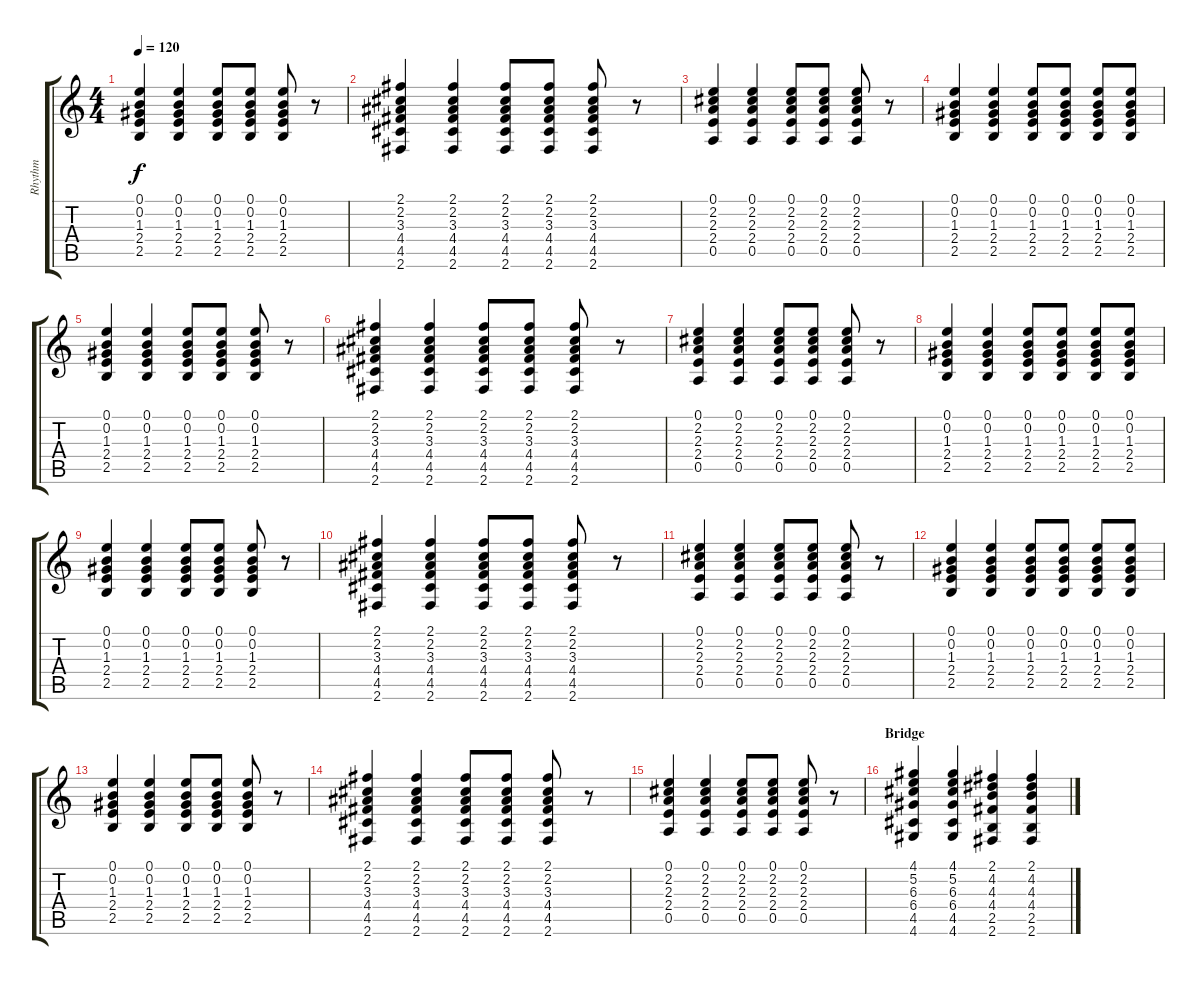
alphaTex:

\track ("Rhythm" "Rhythm") {instrument acousticguitarsteel}
\staff {score tabs}
\tuning (E4 B3 G3 D3 A2 E2) {hide}
\ts (4 4)
\tempo 120
\clef g2
\ks c
(0.1 0.2 1.3 2.4 2.5).4{dy f} (0.1 0.2 1.3 2.4 2.5).4 (0.1 0.2 1.3 2.4 2.5).8 (0.1 0.2 1.3 2.4 2.5).8 (0.1 0.2 1.3 2.4 2.5).8 r.8 |
(2.1 2.2 3.3 4.4 4.5 2.6).4 (2.1 2.2 3.3 4.4 4.5 2.6).4 (2.1 2.2 3.3 4.4 4.5 2.6).8 (2.1 2.2 3.3 4.4 4.5 2.6).8 (2.1 2.2 3.3 4.4 4.5 2.6).8 r.8 |
(0.1 2.2 2.3 2.4 0.5).4 (0.1 2.2 2.3 2.4 0.5).4 (0.1 2.2 2.3 2.4 0.5).8 (0.1 2.2 2.3 2.4 0.5).8 (0.1 2.2 2.3 2.4 0.5).8 r.8 |
(0.1 0.2 1.3 2.4 2.5).4 (0.1 0.2 1.3 2.4 2.5).4 (0.1 0.2 1.3 2.4 2.5).8 (0.1 0.2 1.3 2.4 2.5).8 (0.1 0.2 1.3 2.4 2.5).8 (0.1 0.2 1.3 2.4 2.5).8 |
(0.1 0.2 1.3 2.4 2.5).4 (0.1 0.2 1.3 2.4 2.5).4 (0.1 0.2 1.3 2.4 2.5).8 (0.1 0.2 1.3 2.4 2.5).8 (0.1 0.2 1.3 2.4 2.5).8 r.8 |
(2.1 2.2 3.3 4.4 4.5 2.6).4 (2.1 2.2 3.3 4.4 4.5 2.6).4 (2.1 2.2 3.3 4.4 4.5 2.6).8 (2.1 2.2 3.3 4.4 4.5 2.6).8 (2.1 2.2 3.3 4.4 4.5 2.6).8 r.8 |
(0.1 2.2 2.3 2.4 0.5).4 (0.1 2.2 2.3 2.4 0.5).4 (0.1 2.2 2.3 2.4 0.5).8 (0.1 2.2 2.3 2.4 0.5).8 (0.1 2.2 2.3 2.4 0.5).8 r.8 |
(0.1 0.2 1.3 2.4 2.5).4 (0.1 0.2 1.3 2.4 2.5).4 (0.1 0.2 1.3 2.4 2.5).8 (0.1 0.2 1.3 2.4 2.5).8 (0.1 0.2 1.3 2.4 2.5).8 (0.1 0.2 1.3 2.4 2.5).8 |
(0.1 0.2 1.3 2.4 2.5).4 (0.1 0.2 1.3 2.4 2.5).4 (0.1 0.2 1.3 2.4 2.5).8 (0.1 0.2 1.3 2.4 2.5).8 (0.1 0.2 1.3 2.4 2.5).8 r.8 |
(2.1 2.2 3.3 4.4 4.5 2.6).4 (2.1 2.2 3.3 4.4 4.5 2.6).4 (2.1 2.2 3.3 4.4 4.5 2.6).8 (2.1 2.2 3.3 4.4 4.5 2.6).8 (2.1 2.2 3.3 4.4 4.5 2.6).8 r.8 |
(0.1 2.2 2.3 2.4 0.5).4 (0.1 2.2 2.3 2.4 0.5).4 (0.1 2.2 2.3 2.4 0.5).8 (0.1 2.2 2.3 2.4 0.5).8 (0.1 2.2 2.3 2.4 0.5).8 r.8 |
(0.1 0.2 1.3 2.4 2.5).4 (0.1 0.2 1.3 2.4 2.5).4 (0.1 0.2 1.3 2.4 2.5).8 (0.1 0.2 1.3 2.4 2.5).8 (0.1 0.2 1.3 2.4 2.5).8 (0.1 0.2 1.3 2.4 2.5).8 |
(0.1 0.2 1.3 2.4 2.5).4 (0.1 0.2 1.3 2.4 2.5).4 (0.1 0.2 1.3 2.4 2.5).8 (0.1 0.2 1.3 2.4 2.5).8 (0.1 0.2 1.3 2.4 2.5).8 r.8 |
(2.1 2.2 3.3 4.4 4.5 2.6).4 (2.1 2.2 3.3 4.4 4.5 2.6).4 (2.1 2.2 3.3 4.4 4.5 2.6).8 (2.1 2.2 3.3 4.4 4.5 2.6).8 (2.1 2.2 3.3 4.4 4.5 2.6).8 r.8 |
(0.1 2.2 2.3 2.4 0.5).4 (0.1 2.2 2.3 2.4 0.5).4 (0.1 2.2 2.3 2.4 0.5).8 (0.1 2.2 2.3 2.4 0.5).8 (0.1 2.2 2.3 2.4 0.5).8 r.8 |
\section ("" "Bridge")
(4.1 5.2 6.3 6.4 4.5 4.6).4 (4.1 5.2 6.3 6.4 4.5 4.6).4 (2.1 4.2 4.3 4.4 2.5 2.6).4 (2.1 4.2 4.3 4.4 2.5 2.6).4
